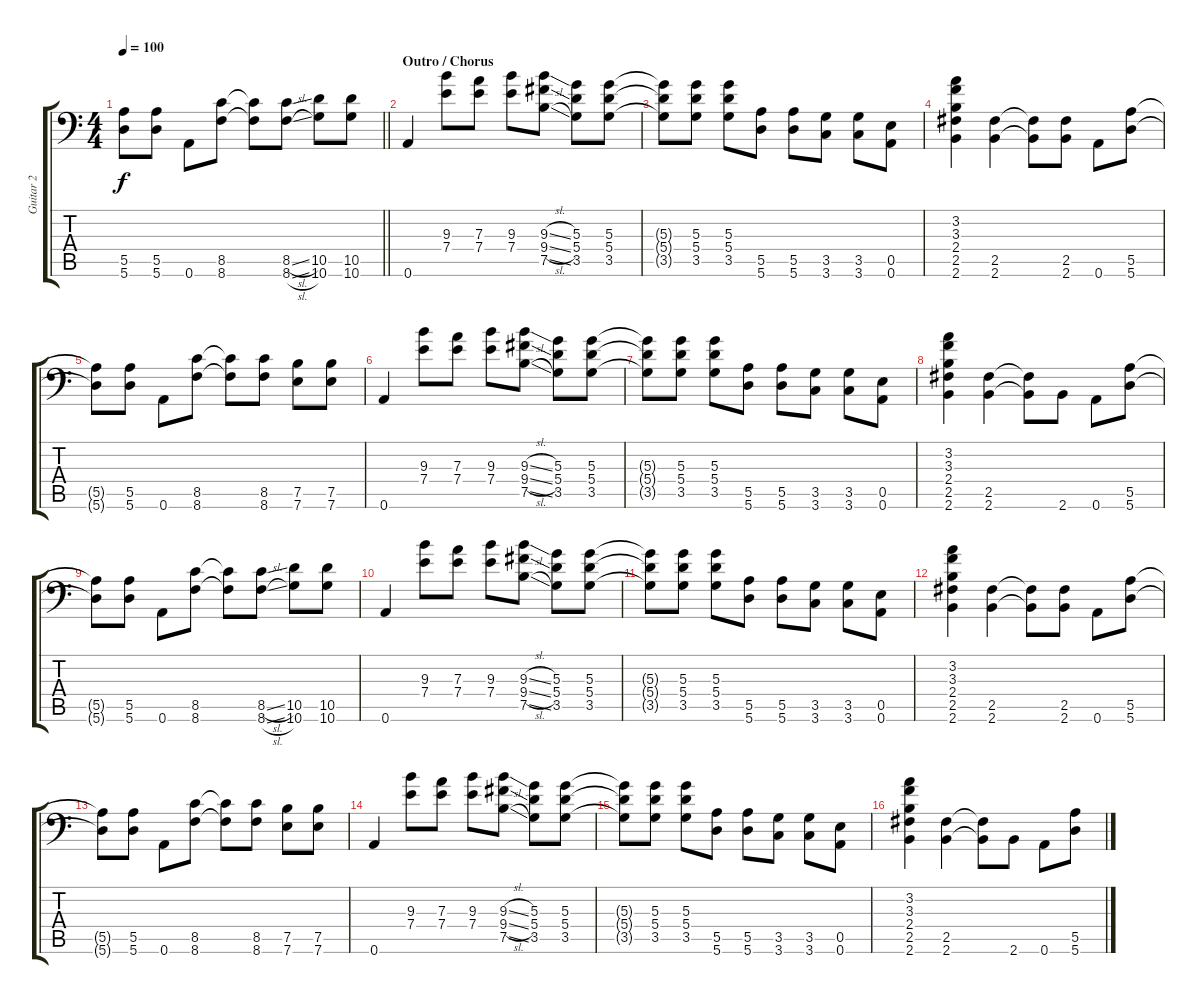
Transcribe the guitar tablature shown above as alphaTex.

\track ("Guitar 2 " "Guitar 2 ") {instrument distortionguitar}
\staff {score tabs}
\tuning (B3 Gb3 D3 A2 E2 A1) {hide}
\ts (4 4)
\tempo 100
\clef f4
\barLineRight lightlight
\ks c
(5.5{t} 5.6{t}).8{dy f} (5.5 5.6).8 0.6.8 (8.5 8.6).8 (8.5{t} 8.6{t}).8 (8.5{sl} 8.6{sl}).8 (10.5 10.6).8 (10.5 10.6).8 |
\section ("" "Outro / Chorus")
0.6.4 (9.3 7.4).8 (7.3 7.4).8 (9.3 7.4).8 (9.3{sl} 9.4{sl} 7.5{sl}).8 (5.3 5.4 3.5).8 (5.3 5.4 3.5).8 |
(5.3{t} 5.4{t} 3.5{t}).8 (5.3 5.4 3.5).8 (5.3 5.4 3.5).8 (5.5 5.6).8 (5.5 5.6).8 (3.5 3.6).8 (3.5 3.6).8 (0.5 0.6).8 |
(3.2 3.3 2.4 2.5 2.6).4 (2.5 2.6).4 (2.5{t} 2.6{t}).8 (2.5 2.6).8 0.6.8 (5.5 5.6).8 |
(5.5{t} 5.6{t}).8 (5.5 5.6).8 0.6.8 (8.5 8.6).8 (8.5{t} 8.6{t}).8 (8.5 8.6).8 (7.5 7.6).8 (7.5 7.6).8 |
0.6.4 (9.3 7.4).8 (7.3 7.4).8 (9.3 7.4).8 (9.3{sl} 9.4{sl} 7.5{sl}).8 (5.3 5.4 3.5).8 (5.3 5.4 3.5).8 |
(5.3{t} 5.4{t} 3.5{t}).8 (5.3 5.4 3.5).8 (5.3 5.4 3.5).8 (5.5 5.6).8 (5.5 5.6).8 (3.5 3.6).8 (3.5 3.6).8 (0.5 0.6).8 |
(3.2 3.3 2.4 2.5 2.6).4 (2.5 2.6).4 (2.5{t} 2.6{t}).8 2.6.8 0.6.8 (5.5 5.6).8 |
(5.5{t} 5.6{t}).8 (5.5 5.6).8 0.6.8 (8.5 8.6).8 (8.5{t} 8.6{t}).8 (8.5{sl} 8.6{sl}).8 (10.5 10.6).8 (10.5 10.6).8 |
0.6.4 (9.3 7.4).8 (7.3 7.4).8 (9.3 7.4).8 (9.3{sl} 9.4{sl} 7.5{sl}).8 (5.3 5.4 3.5).8 (5.3 5.4 3.5).8 |
(5.3{t} 5.4{t} 3.5{t}).8 (5.3 5.4 3.5).8 (5.3 5.4 3.5).8 (5.5 5.6).8 (5.5 5.6).8 (3.5 3.6).8 (3.5 3.6).8 (0.5 0.6).8 |
(3.2 3.3 2.4 2.5 2.6).4 (2.5 2.6).4 (2.5{t} 2.6{t}).8 (2.5 2.6).8 0.6.8 (5.5 5.6).8 |
(5.5{t} 5.6{t}).8 (5.5 5.6).8 0.6.8 (8.5 8.6).8 (8.5{t} 8.6{t}).8 (8.5 8.6).8 (7.5 7.6).8 (7.5 7.6).8 |
0.6.4 (9.3 7.4).8 (7.3 7.4).8 (9.3 7.4).8 (9.3{sl} 9.4{sl} 7.5{sl}).8 (5.3 5.4 3.5).8 (5.3 5.4 3.5).8 |
(5.3{t} 5.4{t} 3.5{t}).8 (5.3 5.4 3.5).8 (5.3 5.4 3.5).8 (5.5 5.6).8 (5.5 5.6).8 (3.5 3.6).8 (3.5 3.6).8 (0.5 0.6).8 |
(3.2 3.3 2.4 2.5 2.6).4 (2.5 2.6).4 (2.5{t} 2.6{t}).8 2.6.8 0.6.8 (5.5 5.6).8
